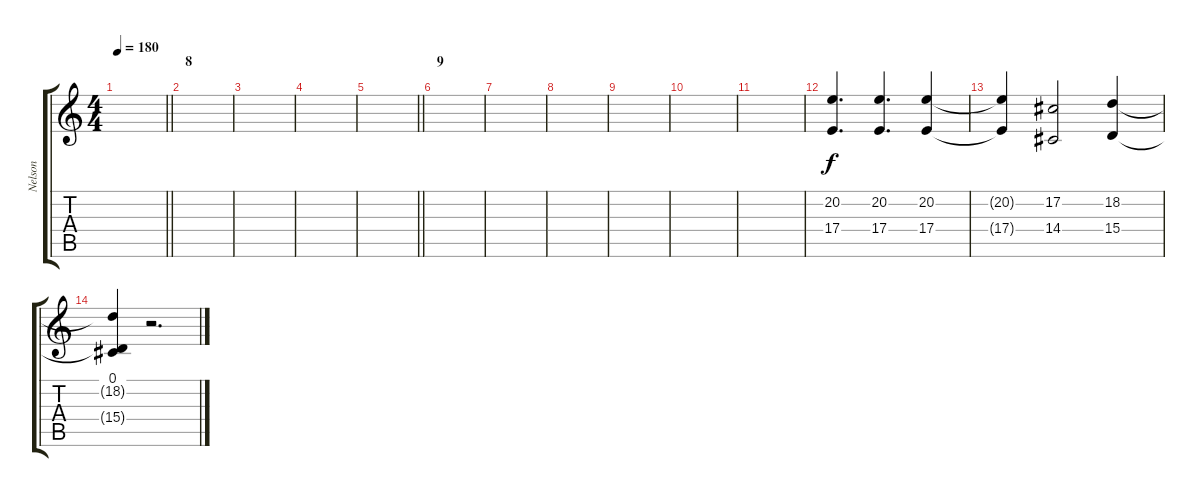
\track ("Nelson" "Nelson") {instrument viola}
\staff {score tabs}
\tuning (Db4 Ab3 E3 B2 Gb2 B1) {hide}
\ts (4 4)
\tempo 180
\clef g2
\barLineRight lightlight
\ks c
|
\section ("" "8")
|
|
|
\barLineRight lightlight
|
\section ("" "9")
|
|
|
|
|
|
(20.2 17.4).4{d} (20.2 17.4).4{d} (20.2 17.4).4 |
(20.2{t} 17.4{t}).4 (17.2 14.4).2 (18.2 15.4).4 |
(0.1 18.2{t} 15.4{t}).4 r.2{d}
